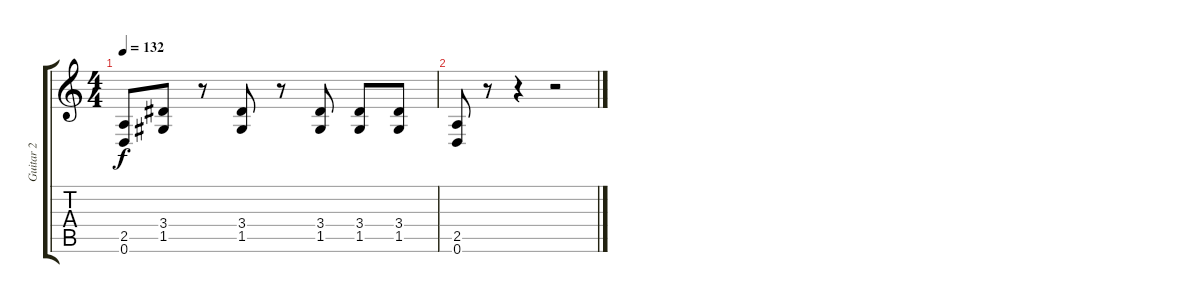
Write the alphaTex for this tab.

\track ("Guitar 2" "Guitar 2") {instrument distortionguitar}
\staff {score tabs}
\tuning (D4 A3 F3 C3 G2 D2) {hide}
\ts (4 4)
\tempo 132
\clef g2
\ks c
(2.5{t} 0.6{t}).8{dy f} (3.4 1.5).8 r.8 (3.4 1.5).8 r.8 (3.4 1.5).8 (3.4 1.5).8 (3.4 1.5).8 |
(2.5 0.6).8 r.8 r.4 r.2
